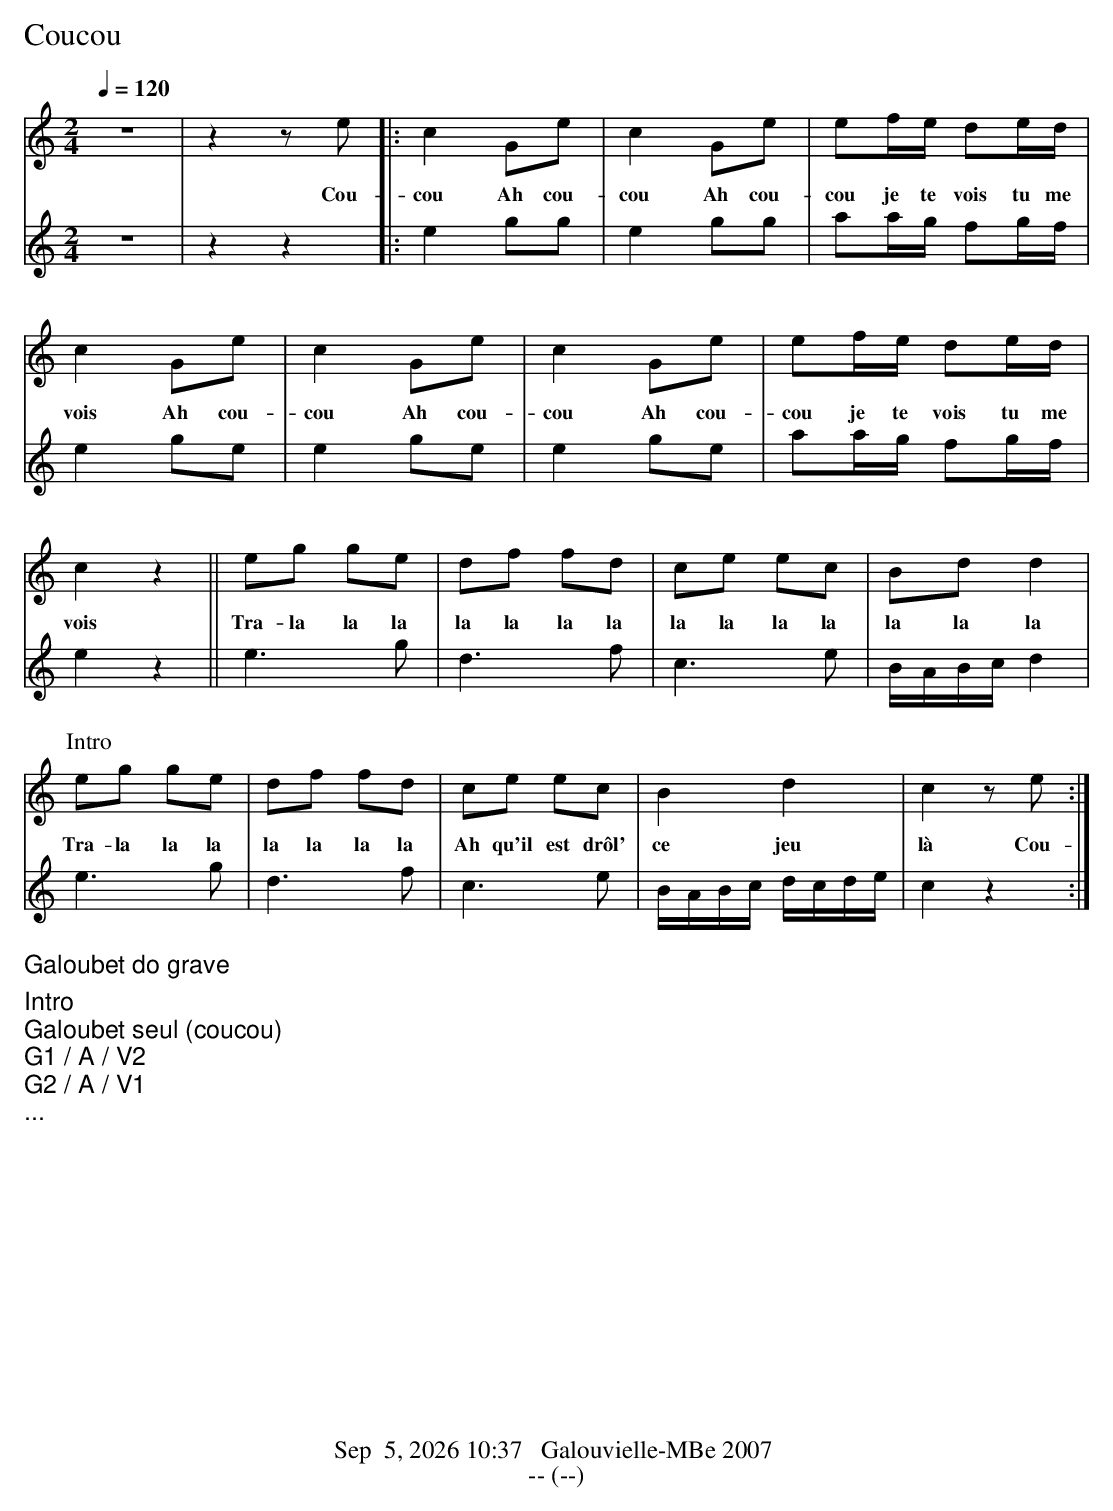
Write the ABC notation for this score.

X:1
T:Coucou
M:2/4
L:1/8
Q:1/4=120
K:Cmaj
V:1
z4 | z2 ze |: c2Ge | c2 Ge |
w:Cou-cou Ah cou-cou Ah cou-
ef/2e/2 de/2d/2 | c2 Ge | c2 Ge | c2 Ge |
w:cou je te vois tu me vois Ah cou-cou Ah cou-cou Ah cou-
ef/2e/2 de/2d/2 | c2 z2 || eg ge | df fd |
w:cou je te vois tu me vois Tra-la la la la la la la
ce ec | Bd d2 |[P:Intro] eg ge |
w:la la la la la la la  Tra-la la la
df fd | ce ec | B2d2 | c2 ze :|
w:la la la la Ah qu'il est drôl' ce jeu là Cou-
V:2
z4 | z2z2 |: e2 gg | e2 gg | aa/2g/2 fg/2f/2 | e2 ge | e2 ge | e2 ge | aa/2g/2 fg/2f/2 | e2z2 ||
e3g | d3f | c3e | B/2A/2B/2c/2 d2 | e3g | d3f | c3e | B/2A/2B/2c/2 d/2c/2d/2e/2 | c2z2 :|

%%begintext
Galoubet do grave

Intro
Galoubet seul (coucou)
G1 / A / V2
G2 / A / V1
...
